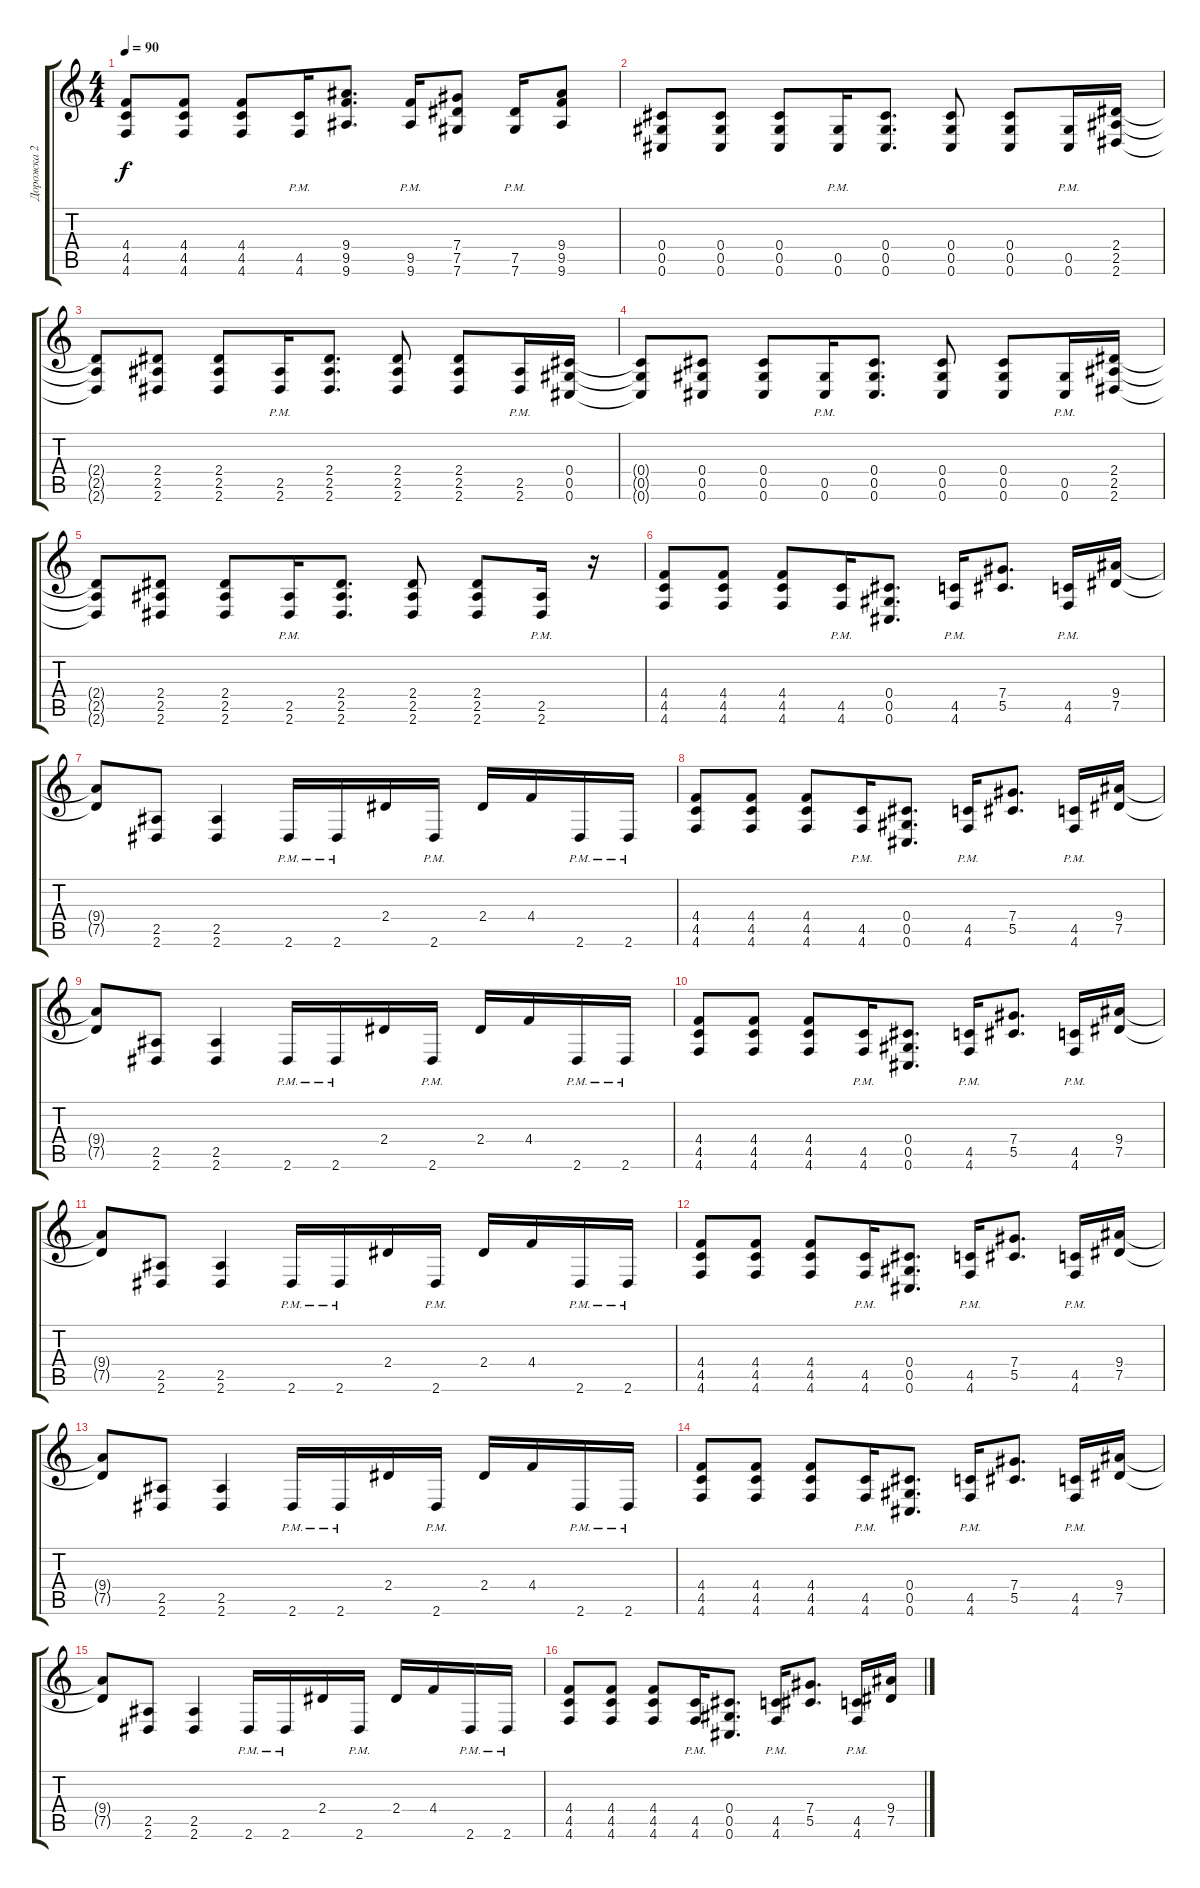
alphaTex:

\track ("Дорожка 2" "Дорожка 2") {instrument overdrivenguitar}
\staff {score tabs}
\tuning (Eb4 Bb3 Gb3 Db3 Ab2 Db2) {hide}
\ts (4 4)
\tempo 90
\clef g2
\ks c
(4.4{t} 4.5{t} 4.6{t}).8{dy f} (4.4 4.5 4.6).8 (4.4 4.5 4.6).8 (4.5{pm} 4.6{pm}).16 (9.4 9.5 9.6).8{d} (9.5{pm} 9.6{pm}).16 (7.4 7.5 7.6).8 (7.5{pm} 7.6{pm}).16 (9.4 9.5 9.6).8 |
(0.4 0.5 0.6).8 (0.4 0.5 0.6).8 (0.4 0.5 0.6).8 (0.5{pm} 0.6{pm}).16 (0.4 0.5 0.6).8{d} (0.4 0.5 0.6).8 (0.4 0.5 0.6).8 (0.5{pm} 0.6{pm}).16 (2.4 2.5 2.6).16 |
(2.4{t} 2.5{t} 2.6{t}).8 (2.4 2.5 2.6).8 (2.4 2.5 2.6).8 (2.5{pm} 2.6{pm}).16 (2.4 2.5 2.6).8{d} (2.4 2.5 2.6).8 (2.4 2.5 2.6).8 (2.5{pm} 2.6{pm}).16 (0.4 0.5 0.6).16 |
(0.4{t} 0.5{t} 0.6{t}).8 (0.4 0.5 0.6).8 (0.4 0.5 0.6).8 (0.5{pm} 0.6{pm}).16 (0.4 0.5 0.6).8{d} (0.4 0.5 0.6).8 (0.4 0.5 0.6).8 (0.5{pm} 0.6{pm}).16 (2.4 2.5 2.6).16 |
(2.4{t} 2.5{t} 2.6{t}).8 (2.4 2.5 2.6).8 (2.4 2.5 2.6).8 (2.5{pm} 2.6{pm}).16 (2.4 2.5 2.6).8{d} (2.4 2.5 2.6).8 (2.4 2.5 2.6).8 (2.5{pm} 2.6{pm}).16 r.16 |
(4.4 4.5 4.6).8 (4.4 4.5 4.6).8 (4.4 4.5 4.6).8 (4.5{pm} 4.6{pm}).16 (0.4 0.5 0.6).8{d} (4.5{pm} 4.6{pm}).16 (7.4 5.5).8{d} (4.5{pm} 4.6{pm}).16 (9.4 7.5).16 |
(9.4{t} 7.5{t}).8 (2.5 2.6).8 (2.5 2.6).4 2.6{pm}.16 2.6{pm}.16 2.4.16 2.6{pm}.16 2.4.16 4.4.16 2.6{pm}.16 2.6{pm}.16 |
(4.4 4.5 4.6).8 (4.4 4.5 4.6).8 (4.4 4.5 4.6).8 (4.5{pm} 4.6{pm}).16 (0.4 0.5 0.6).8{d} (4.5{pm} 4.6{pm}).16 (7.4 5.5).8{d} (4.5{pm} 4.6{pm}).16 (9.4 7.5).16 |
(9.4{t} 7.5{t}).8 (2.5 2.6).8 (2.5 2.6).4 2.6{pm}.16 2.6{pm}.16 2.4.16 2.6{pm}.16 2.4.16 4.4.16 2.6{pm}.16 2.6{pm}.16 |
(4.4 4.5 4.6).8 (4.4 4.5 4.6).8 (4.4 4.5 4.6).8 (4.5{pm} 4.6{pm}).16 (0.4 0.5 0.6).8{d} (4.5{pm} 4.6{pm}).16 (7.4 5.5).8{d} (4.5{pm} 4.6{pm}).16 (9.4 7.5).16 |
(9.4{t} 7.5{t}).8 (2.5 2.6).8 (2.5 2.6).4 2.6{pm}.16 2.6{pm}.16 2.4.16 2.6{pm}.16 2.4.16 4.4.16 2.6{pm}.16 2.6{pm}.16 |
(4.4 4.5 4.6).8 (4.4 4.5 4.6).8 (4.4 4.5 4.6).8 (4.5{pm} 4.6{pm}).16 (0.4 0.5 0.6).8{d} (4.5{pm} 4.6{pm}).16 (7.4 5.5).8{d} (4.5{pm} 4.6{pm}).16 (9.4 7.5).16 |
(9.4{t} 7.5{t}).8 (2.5 2.6).8 (2.5 2.6).4 2.6{pm}.16 2.6{pm}.16 2.4.16 2.6{pm}.16 2.4.16 4.4.16 2.6{pm}.16 2.6{pm}.16 |
(4.4 4.5 4.6).8 (4.4 4.5 4.6).8 (4.4 4.5 4.6).8 (4.5{pm} 4.6{pm}).16 (0.4 0.5 0.6).8{d} (4.5{pm} 4.6{pm}).16 (7.4 5.5).8{d} (4.5{pm} 4.6{pm}).16 (9.4 7.5).16 |
(9.4{t} 7.5{t}).8 (2.5 2.6).8 (2.5 2.6).4 2.6{pm}.16 2.6{pm}.16 2.4.16 2.6{pm}.16 2.4.16 4.4.16 2.6{pm}.16 2.6{pm}.16 |
(4.4 4.5 4.6).8 (4.4 4.5 4.6).8 (4.4 4.5 4.6).8 (4.5{pm} 4.6{pm}).16 (0.4 0.5 0.6).8{d} (4.5{pm} 4.6{pm}).16 (7.4 5.5).8{d} (4.5{pm} 4.6{pm}).16 (9.4 7.5).16
